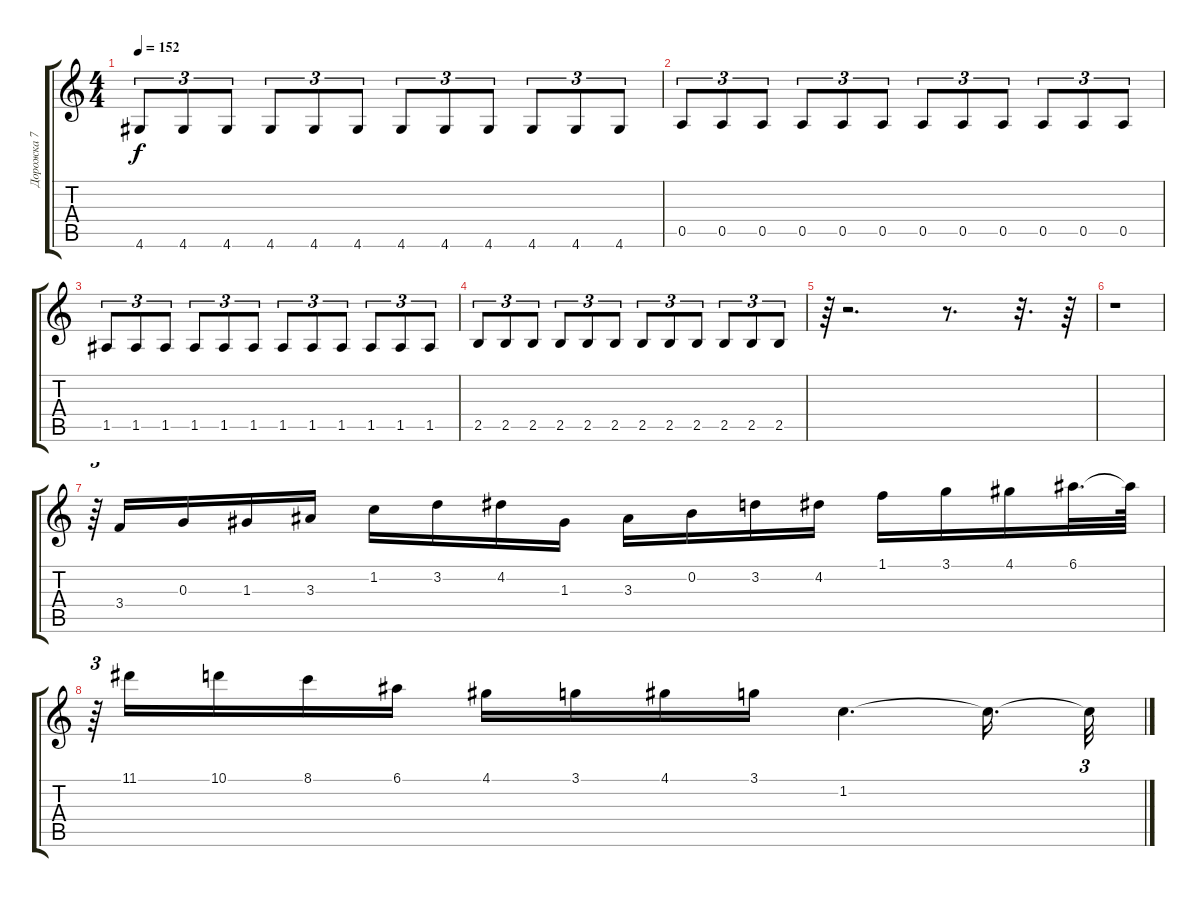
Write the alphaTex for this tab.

\track ("Дорожка 7" "Дорожка 7") {instrument distortionguitar}
\staff {score tabs}
\tuning (E4 B3 G3 D3 A2 E2) {hide}
\ts (4 4)
\tempo 152
\clef g2
\ks c
4.6.8{tu (3 2) dy f} 4.6.8{tu (3 2)} 4.6.8{tu (3 2)} 4.6.8{tu (3 2)} 4.6.8{tu (3 2)} 4.6.8{tu (3 2)} 4.6.8{tu (3 2)} 4.6.8{tu (3 2)} 4.6.8{tu (3 2)} 4.6.8{tu (3 2)} 4.6.8{tu (3 2)} 4.6.8{tu (3 2)} |
0.5.8{tu (3 2)} 0.5.8{tu (3 2)} 0.5.8{tu (3 2)} 0.5.8{tu (3 2)} 0.5.8{tu (3 2)} 0.5.8{tu (3 2)} 0.5.8{tu (3 2)} 0.5.8{tu (3 2)} 0.5.8{tu (3 2)} 0.5.8{tu (3 2)} 0.5.8{tu (3 2)} 0.5.8{tu (3 2)} |
1.5.8{tu (3 2)} 1.5.8{tu (3 2)} 1.5.8{tu (3 2)} 1.5.8{tu (3 2)} 1.5.8{tu (3 2)} 1.5.8{tu (3 2)} 1.5.8{tu (3 2)} 1.5.8{tu (3 2)} 1.5.8{tu (3 2)} 1.5.8{tu (3 2)} 1.5.8{tu (3 2)} 1.5.8{tu (3 2)} |
2.5.8{tu (3 2)} 2.5.8{tu (3 2)} 2.5.8{tu (3 2)} 2.5.8{tu (3 2)} 2.5.8{tu (3 2)} 2.5.8{tu (3 2)} 2.5.8{tu (3 2)} 2.5.8{tu (3 2)} 2.5.8{tu (3 2)} 2.5.8{tu (3 2)} 2.5.8{tu (3 2)} 2.5.8{tu (3 2)} |
r.64{tu (3 2)} r.2{d} r.8{d} r.32{d} r.64 |
r.1 |
r.64{tu (3 2)} 3.4.16 0.3.16 1.3.16 3.3.16 1.2.16 3.2.16 4.2.16 1.3.16 3.3.16 0.2.16 3.2.16 4.2.16 1.1.16 3.1.16 4.1.16 6.1.32{d} 6.1{t}.64 |
r.64{tu (3 2)} 11.1.16 10.1.16 8.1.16 6.1.16 4.1.16 3.1.16 4.1.16 3.1.16 1.2.4{d} 1.2{t}.16{d} 1.2{t}.32{tu (3 2)}
